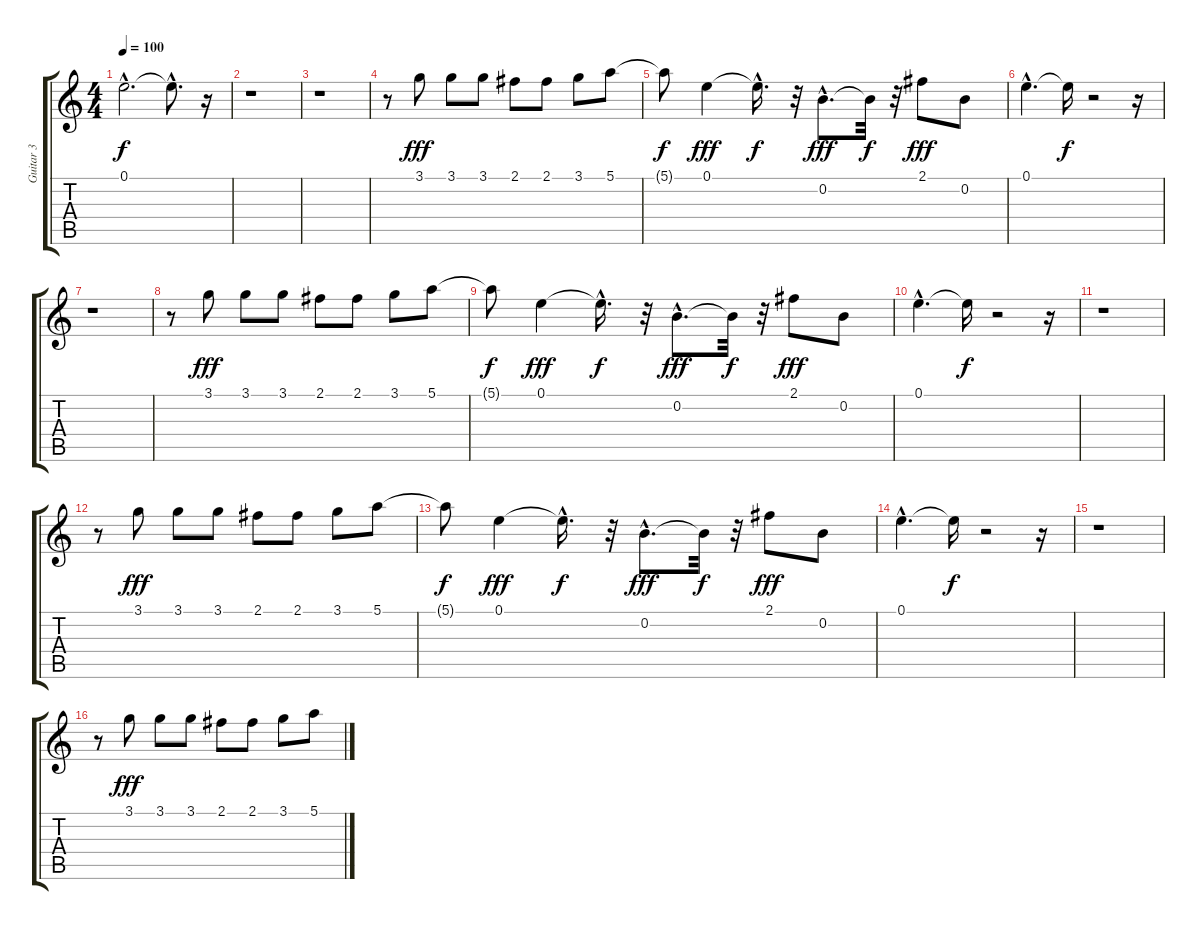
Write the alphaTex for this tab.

\track ("Guitar 3" "Guitar 3") {instrument distortionguitar}
\staff {score tabs}
\tuning (E4 B3 G3 D3 A2 E2) {hide}
\ts (4 4)
\tempo 100
\clef g2
\ks c
0.1{hac t}.2{d dy f} 0.1{hac t}.8{d} r.16 |
r.1 |
r.1 |
r.8 3.1.8{dy fff} 3.1.8 3.1.8 2.1.8 2.1.8 3.1.8 5.1.8 |
5.1{t}.8{dy f} 0.1.4{dy fff} 0.1{hac t}.16{d dy f} r.32 0.2{hac}.8{d dy fff} 0.2{t}.32{dy f} r.32 2.1.8{dy fff} 0.2.8 |
0.1{hac}.4{d} 0.1{t}.16{dy f} r.2 r.16 |
r.1 |
r.8 3.1.8{dy fff} 3.1.8 3.1.8 2.1.8 2.1.8 3.1.8 5.1.8 |
5.1{t}.8{dy f} 0.1.4{dy fff} 0.1{hac t}.16{d dy f} r.32 0.2{hac}.8{d dy fff} 0.2{t}.32{dy f} r.32 2.1.8{dy fff} 0.2.8 |
0.1{hac}.4{d} 0.1{t}.16{dy f} r.2 r.16 |
r.1 |
r.8 3.1.8{dy fff} 3.1.8 3.1.8 2.1.8 2.1.8 3.1.8 5.1.8 |
5.1{t}.8{dy f} 0.1.4{dy fff} 0.1{hac t}.16{d dy f} r.32 0.2{hac}.8{d dy fff} 0.2{t}.32{dy f} r.32 2.1.8{dy fff} 0.2.8 |
0.1{hac}.4{d} 0.1{t}.16{dy f} r.2 r.16 |
r.1 |
r.8 3.1.8{dy fff} 3.1.8 3.1.8 2.1.8 2.1.8 3.1.8 5.1.8
